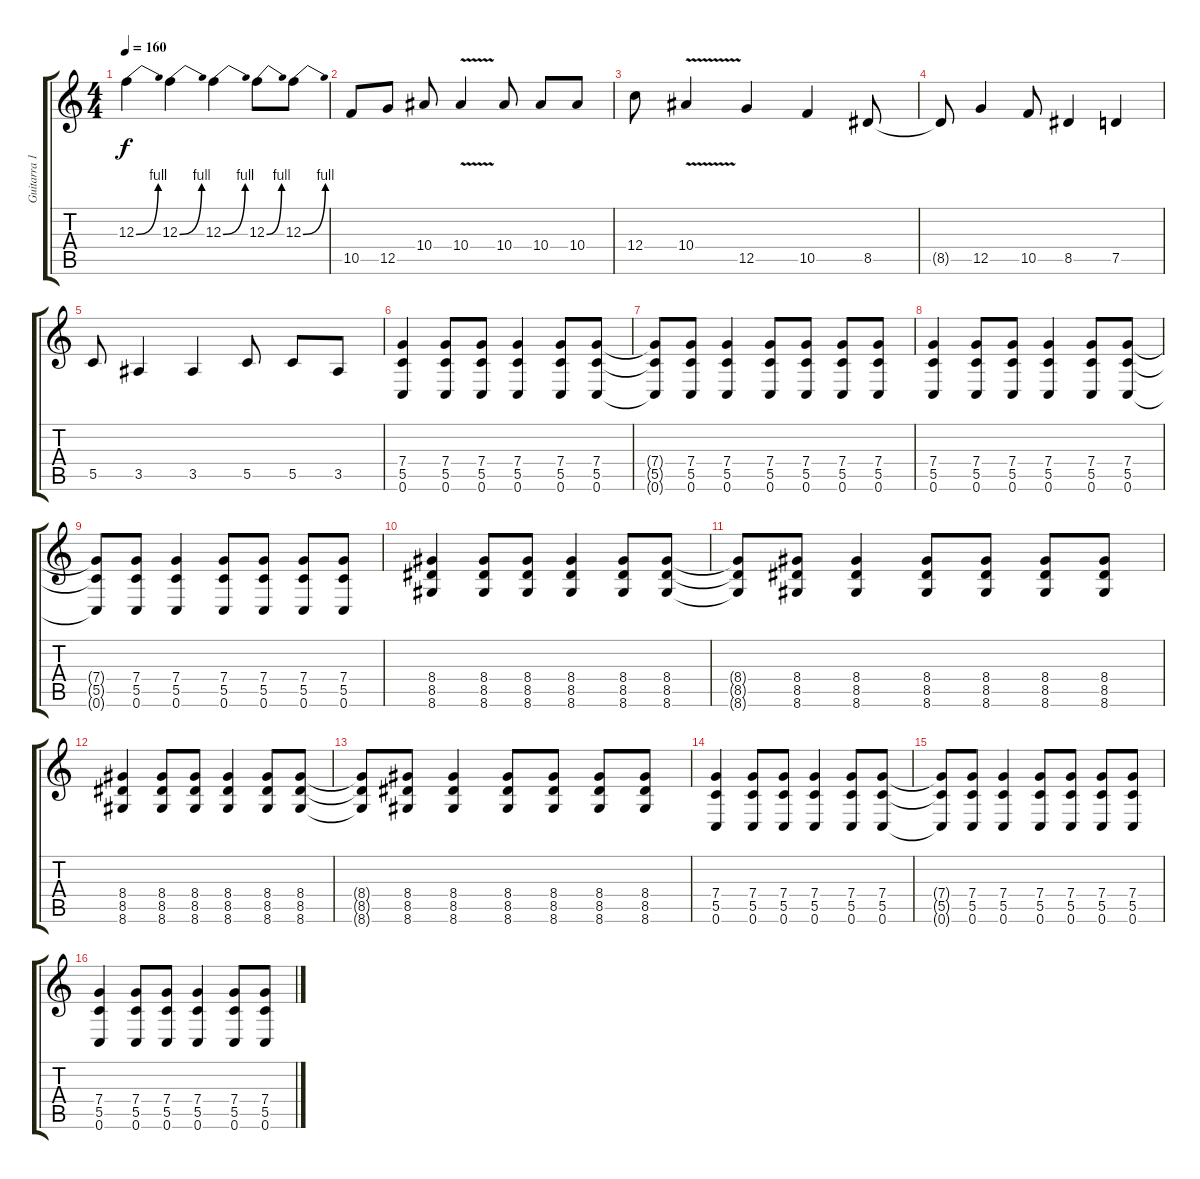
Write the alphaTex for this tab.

\track ("Guitarra 1" "Guitarra 1") {instrument overdrivenguitar}
\staff {score tabs}
\tuning (D4 A3 F3 C3 G2 C2) {hide}
\ts (4 4)
\tempo 160
\clef g2
\ks c
12.3{be (bend 0 0 60 4)}.4{dy f} 12.3{be (bend 0 0 60 4)}.4 12.3{be (bend 0 0 60 4)}.4 12.3{be (bend 0 0 60 4)}.8 12.3{be (bend 0 0 60 4)}.8 |
10.5.8 12.5.8 10.4.8 10.4{v}.4 10.4.8 10.4.8 10.4.8 |
12.4.8 10.4{v}.4 12.5.4 10.5.4 8.5.8 |
8.5{t}.8 12.5.4 10.5.8 8.5.4 7.5.4 |
5.5.8 3.5.4 3.5.4 5.5.8 5.5.8 3.5.8 |
(7.4 5.5 0.6).4 (7.4 5.5 0.6).8 (7.4 5.5 0.6).8 (7.4 5.5 0.6).4 (7.4 5.5 0.6).8 (7.4 5.5 0.6).8 |
(7.4{t} 5.5{t} 0.6{t}).8 (7.4 5.5 0.6).8 (7.4 5.5 0.6).4 (7.4 5.5 0.6).8 (7.4 5.5 0.6).8 (7.4 5.5 0.6).8 (7.4 5.5 0.6).8 |
(7.4 5.5 0.6).4 (7.4 5.5 0.6).8 (7.4 5.5 0.6).8 (7.4 5.5 0.6).4 (7.4 5.5 0.6).8 (7.4 5.5 0.6).8 |
(7.4{t} 5.5{t} 0.6{t}).8 (7.4 5.5 0.6).8 (7.4 5.5 0.6).4 (7.4 5.5 0.6).8 (7.4 5.5 0.6).8 (7.4 5.5 0.6).8 (7.4 5.5 0.6).8 |
(8.4 8.5 8.6).4 (8.4 8.5 8.6).8 (8.4 8.5 8.6).8 (8.4 8.5 8.6).4 (8.4 8.5 8.6).8 (8.4 8.5 8.6).8 |
(8.4{t} 8.5{t} 8.6{t}).8 (8.4 8.5 8.6).8 (8.4 8.5 8.6).4 (8.4 8.5 8.6).8 (8.4 8.5 8.6).8 (8.4 8.5 8.6).8 (8.4 8.5 8.6).8 |
(8.4 8.5 8.6).4 (8.4 8.5 8.6).8 (8.4 8.5 8.6).8 (8.4 8.5 8.6).4 (8.4 8.5 8.6).8 (8.4 8.5 8.6).8 |
(8.4{t} 8.5{t} 8.6{t}).8 (8.4 8.5 8.6).8 (8.4 8.5 8.6).4 (8.4 8.5 8.6).8 (8.4 8.5 8.6).8 (8.4 8.5 8.6).8 (8.4 8.5 8.6).8 |
(7.4 5.5 0.6).4 (7.4 5.5 0.6).8 (7.4 5.5 0.6).8 (7.4 5.5 0.6).4 (7.4 5.5 0.6).8 (7.4 5.5 0.6).8 |
(7.4{t} 5.5{t} 0.6{t}).8 (7.4 5.5 0.6).8 (7.4 5.5 0.6).4 (7.4 5.5 0.6).8 (7.4 5.5 0.6).8 (7.4 5.5 0.6).8 (7.4 5.5 0.6).8 |
(7.4 5.5 0.6).4 (7.4 5.5 0.6).8 (7.4 5.5 0.6).8 (7.4 5.5 0.6).4 (7.4 5.5 0.6).8 (7.4 5.5 0.6).8
